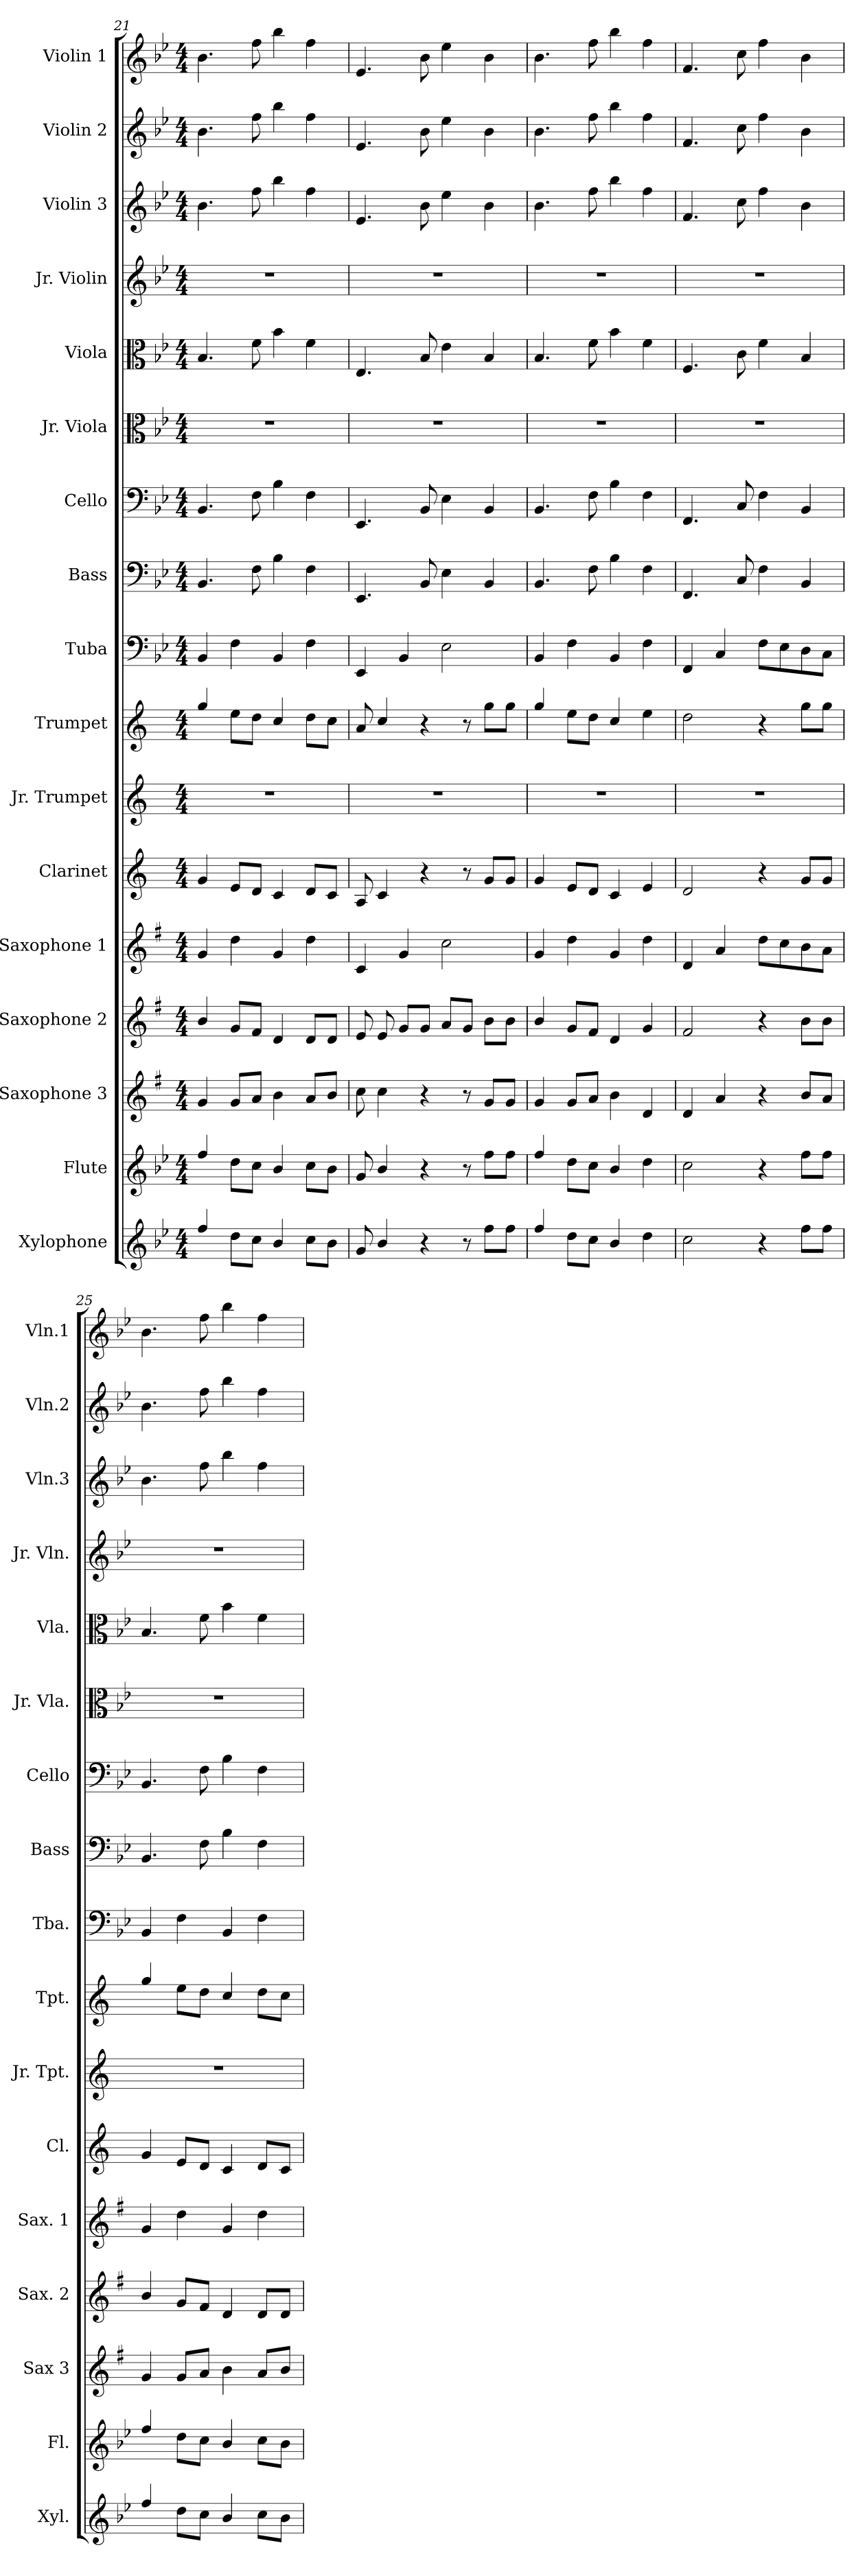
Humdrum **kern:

**kern	**kern	**kern	**kern	**kern	**kern	**kern	**kern	**kern	**kern	**kern	**kern	**kern	**kern	**kern	**kern	**kern
*part17	*part16	*part15	*part14	*part13	*part12	*part11	*part10	*part9	*part8	*part7	*part6	*part5	*part4	*part3	*part2	*part1
*staff17	*staff16	*staff15	*staff14	*staff13	*staff12	*staff11	*staff10	*staff9	*staff8	*staff7	*staff6	*staff5	*staff4	*staff3	*staff2	*staff1
*I"Xylophone	*I"Flute	*I"Saxophone 3	*I"Saxophone 2	*I"Saxophone 1	*I"Clarinet	*I"Jr.  Trumpet	*I"Trumpet	*I"Tuba	*I"Bass	*I"Cello	*I"Jr. Viola	*I"Viola	*I"Jr. Violin	*I"Violin 3	*I"Violin 2	*I"Violin 1
*I'Xyl.	*I'Fl.	*I'Sax 3	*I'Sax. 2	*I'Sax. 1	*I'Cl.	*I'Jr. Tpt.	*I'Tpt.	*I'Tba.	*I'Bass	*I'Cello	*I'Jr. Vla.	*I'Vla.	*I'Jr. Vln.	*I'Vln.3	*I'Vln.2	*I'Vln.1
*clefG2	*clefG2	*clefG2	*clefG2	*clefG2	*clefG2	*clefG2	*clefG2	*clefF4	*clefF4	*clefF4	*clefC3	*clefC3	*clefG2	*clefG2	*clefG2	*clefG2
*ITrd-7c-12	*	*ITrd5c9	*ITrd5c9	*ITrd5c9	*ITrd1c2	*ITrd1c2	*ITrd1c2	*	*ITrd7c12	*	*	*	*	*	*	*
*k[b-e-]	*k[b-e-]	*k[b-e-]	*k[b-e-]	*k[b-e-]	*k[b-e-]	*k[b-e-]	*k[b-e-]	*k[b-e-]	*k[b-e-]	*k[b-e-]	*k[b-e-]	*k[b-e-]	*k[b-e-]	*k[b-e-]	*k[b-e-]	*k[b-e-]
*M4/4	*M4/4	*M4/4	*M4/4	*M4/4	*M4/4	*M4/4	*M4/4	*M4/4	*M4/4	*M4/4	*M4/4	*M4/4	*M4/4	*M4/4	*M4/4	*M4/4
=21	=21	=21	=21	=21	=21	=21	=21	=21	=21	=21	=21	=21	=21	=21	=21	=21
4fff/	4ff/	4B-/	4d/	4B-/	4f/	1r	4ff/	4BB-/	4.BBB-/	4.BB-/	1r	4.B-/	1r	4.b-\	4.b-\	4.b-\
8ddd\L	8dd\L	8B-/L	8B-/L	4f\	8d/L	.	8dd\L	4F\	.	.	.	.	.	.	.	.
8ccc\J	8cc\J	8c/J	8A/J	.	8c/J	.	8cc\J	.	8FF\	8F\	.	8f\	.	8ff\	8ff\	8ff\
4bb-/	4b-/	4d\	4F/	4B-/	4B-/	.	4b-/	4BB-/	4BB-\	4B-\	.	4b-\	.	4bb-\	4bb-\	4bb-\
8ccc\L	8cc\L	8c/L	8F/L	4f\	8c/L	.	8cc\L	4F\	4FF\	4F\	.	4f\	.	4ff\	4ff\	4ff\
8bb-\J	8b-\J	8d/J	8F/J	.	8B-/J	.	8b-\J	.	.	.	.	.	.	.	.	.
=22	=22	=22	=22	=22	=22	=22	=22	=22	=22	=22	=22	=22	=22	=22	=22	=22
8gg/	8g/	8e-\	8G/	4E-/	8G/	1r	8g/	4EE-/	4.EEE-/	4.EE-/	1r	4.E-/	1r	4.e-/	4.e-/	4.e-/
4bb-/	4b-/	4e-\	8G/	.	4B-/	.	4b-/	.	.	.	.	.	.	.	.	.
.	.	.	8B-/L	4B-/	.	.	.	4BB-/	.	.	.	.	.	.	.	.
4r	4r	4r	8B-/J	.	4r	.	4r	.	8BBB-/	8BB-/	.	8B-/	.	8b-\	8b-\	8b-\
.	.	.	8c/L	2e-\	.	.	.	2E-\	4EE-\	4E-\	.	4e-\	.	4ee-\	4ee-\	4ee-\
8r	8r	8r	8B-/J	.	8r	.	8r	.	.	.	.	.	.	.	.	.
8fff\L	8ff\L	8B-/L	8d\L	.	8f/L	.	8ff\L	.	4BBB-/	4BB-/	.	4B-/	.	4b-\	4b-\	4b-\
8fff\J	8ff\J	8B-/J	8d\J	.	8f/J	.	8ff\J	.	.	.	.	.	.	.	.	.
=23	=23	=23	=23	=23	=23	=23	=23	=23	=23	=23	=23	=23	=23	=23	=23	=23
4fff/	4ff/	4B-/	4d/	4B-/	4f/	1r	4ff/	4BB-/	4.BBB-/	4.BB-/	1r	4.B-/	1r	4.b-\	4.b-\	4.b-\
8ddd\L	8dd\L	8B-/L	8B-/L	4f\	8d/L	.	8dd\L	4F\	.	.	.	.	.	.	.	.
8ccc\J	8cc\J	8c/J	8A/J	.	8c/J	.	8cc\J	.	8FF\	8F\	.	8f\	.	8ff\	8ff\	8ff\
4bb-/	4b-/	4d\	4F/	4B-/	4B-/	.	4b-/	4BB-/	4BB-\	4B-\	.	4b-\	.	4bb-\	4bb-\	4bb-\
4ddd\	4dd\	4F/	4B-/	4f\	4d/	.	4dd\	4F\	4FF\	4F\	.	4f\	.	4ff\	4ff\	4ff\
=24	=24	=24	=24	=24	=24	=24	=24	=24	=24	=24	=24	=24	=24	=24	=24	=24
2ccc\	2cc\	4F/	2A/	4F/	2c/	1r	2cc\	4FF/	4.FFF/	4.FF/	1r	4.F/	1r	4.f/	4.f/	4.f/
.	.	4c/	.	4c/	.	.	.	4C/	.	.	.	.	.	.	.	.
.	.	.	.	.	.	.	.	.	8CC/	8C/	.	8c\	.	8cc\	8cc\	8cc\
4r	4r	4r	4r	8f\L	4r	.	4r	8F\L	4FF\	4F\	.	4f\	.	4ff\	4ff\	4ff\
.	.	.	.	8e-\	.	.	.	8E-\	.	.	.	.	.	.	.	.
8fff\L	8ff\L	8d/L	8d\L	8d\	8f/L	.	8ff\L	8D\	4BBB-/	4BB-/	.	4B-/	.	4b-\	4b-\	4b-\
8fff\J	8ff\J	8c/J	8d\J	8c\J	8f/J	.	8ff\J	8C\J	.	.	.	.	.	.	.	.
=25	=25	=25	=25	=25	=25	=25	=25	=25	=25	=25	=25	=25	=25	=25	=25	=25
4fff/	4ff/	4B-/	4d/	4B-/	4f/	1r	4ff/	4BB-/	4.BBB-/	4.BB-/	1r	4.B-/	1r	4.b-\	4.b-\	4.b-\
8ddd\L	8dd\L	8B-/L	8B-/L	4f\	8d/L	.	8dd\L	4F\	.	.	.	.	.	.	.	.
8ccc\J	8cc\J	8c/J	8A/J	.	8c/J	.	8cc\J	.	8FF\	8F\	.	8f\	.	8ff\	8ff\	8ff\
4bb-/	4b-/	4d\	4F/	4B-/	4B-/	.	4b-/	4BB-/	4BB-\	4B-\	.	4b-\	.	4bb-\	4bb-\	4bb-\
8ccc\L	8cc\L	8c/L	8F/L	4f\	8c/L	.	8cc\L	4F\	4FF\	4F\	.	4f\	.	4ff\	4ff\	4ff\
8bb-\J	8b-\J	8d/J	8F/J	.	8B-/J	.	8b-\J	.	.	.	.	.	.	.	.	.
=	=	=	=	=	=	=	=	=	=	=	=	=	=	=	=	=
*-	*-	*-	*-	*-	*-	*-	*-	*-	*-	*-	*-	*-	*-	*-	*-	*-
